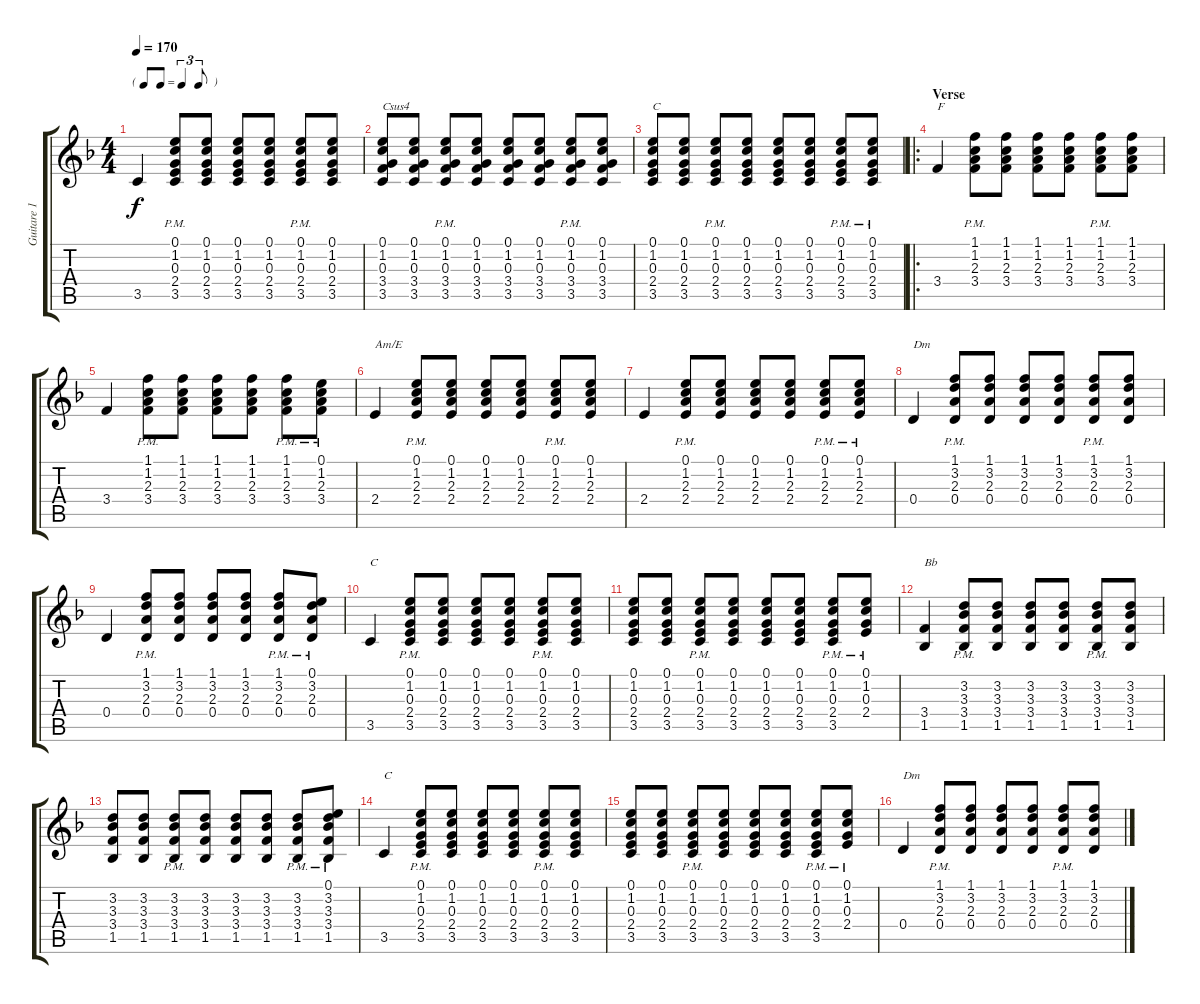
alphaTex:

\track ("Guitare 1" "Guitare 1") {instrument acousticguitarsteel}
\staff {score tabs}
\tuning (E4 B3 G3 D3 A2 E2) {hide}
\ts (4 4)
\tf triplet8th
\tempo 170
\clef g2
\ks f
3.5.4{dy f} (0.1{pm} 1.2{pm} 0.3{pm} 2.4{pm} 3.5{pm}).8 (0.1 1.2 0.3 2.4 3.5).8 (0.1 1.2 0.3 2.4 3.5).8 (0.1 1.2 0.3 2.4 3.5).8 (0.1{pm} 1.2{pm} 0.3{pm} 2.4{pm} 3.5{pm}).8 (0.1 1.2 0.3 2.4 3.5).8 |
(0.1 1.2 0.3 3.4 3.5).8{txt "Csus4"} (0.1 1.2 0.3 3.4 3.5).8 (0.1{pm} 1.2{pm} 0.3{pm} 3.4{pm} 3.5{pm}).8 (0.1 1.2 0.3 3.4 3.5).8 (0.1 1.2 0.3 3.4 3.5).8 (0.1 1.2 0.3 3.4 3.5).8 (0.1{pm} 1.2{pm} 0.3{pm} 3.4{pm} 3.5{pm}).8 (0.1 1.2 0.3 3.4 3.5).8 |
(0.1 1.2 0.3 2.4 3.5).8{txt "C"} (0.1 1.2 0.3 2.4 3.5).8 (0.1{pm} 1.2{pm} 0.3{pm} 2.4 3.5{pm}).8 (0.1 1.2 0.3 2.4 3.5).8 (0.1 1.2 0.3 2.4 3.5).8 (0.1 1.2 0.3 2.4 3.5).8 (0.1{pm} 1.2{pm} 0.3{pm} 2.4{pm} 3.5{pm}).8 (0.1 1.2 0.3 2.4{pm} 3.5).8 |
\ro
\section ("" "Verse")
3.4.4{txt "F"} (1.1{pm} 1.2{pm} 2.3{pm} 3.4{pm}).8 (1.1 1.2 2.3 3.4).8 (1.1 1.2 2.3 3.4).8 (1.1 1.2 2.3 3.4).8 (1.1{pm} 1.2{pm} 2.3{pm} 3.4{pm}).8 (1.1 1.2 2.3 3.4).8 |
3.4.4 (1.1{pm} 1.2{pm} 2.3{pm} 3.4{pm}).8 (1.1 1.2 2.3 3.4).8 (1.1 1.2 2.3 3.4).8 (1.1 1.2 2.3 3.4).8 (1.1{pm} 1.2{pm} 2.3{pm} 3.4{pm}).8 (0.1 1.2{pm} 2.3{pm} 3.4{pm}).8 |
2.4.4{txt "Am/E"} (0.1{pm} 1.2{pm} 2.3{pm} 2.4{pm}).8 (0.1 1.2 2.3 2.4).8 (0.1 1.2 2.3 2.4).8 (0.1 1.2 2.3 2.4).8 (0.1{pm} 1.2{pm} 2.3{pm} 2.4{pm}).8 (0.1 1.2 2.3 2.4).8 |
2.4.4 (0.1{pm} 1.2{pm} 2.3{pm} 2.4{pm}).8 (0.1 1.2 2.3 2.4).8 (0.1 1.2 2.3 2.4).8 (0.1 1.2 2.3 2.4).8 (0.1{pm} 1.2{pm} 2.3{pm} 2.4{pm}).8 (0.1 1.2{pm} 2.3{pm} 2.4{pm}).8 |
0.4.4{txt "Dm"} (1.1{pm} 3.2{pm} 2.3{pm} 0.4{pm}).8 (1.1 3.2 2.3 0.4).8 (1.1 3.2 2.3 0.4).8 (1.1 3.2 2.3 0.4).8 (1.1{pm} 3.2{pm} 2.3{pm} 0.4{pm}).8 (1.1 3.2 2.3 0.4).8 |
0.4.4 (1.1{pm} 3.2{pm} 2.3{pm} 0.4{pm}).8 (1.1 3.2 2.3 0.4).8 (1.1 3.2 2.3 0.4).8 (1.1 3.2 2.3 0.4).8 (1.1{pm} 3.2{pm} 2.3{pm} 0.4{pm}).8 (0.1 3.2{pm} 2.3{pm} 0.4{pm}).8 |
3.5.4{txt "C"} (0.1{pm} 1.2{pm} 0.3{pm} 2.4{pm} 3.5{pm}).8 (0.1 1.2 0.3 2.4 3.5).8 (0.1 1.2 0.3 2.4 3.5).8 (0.1 1.2 0.3 2.4 3.5).8 (0.1{pm} 1.2{pm} 0.3{pm} 2.4{pm} 3.5{pm}).8 (0.1 1.2 0.3 2.4 3.5).8 |
(0.1 1.2 0.3 2.4 3.5).8 (0.1 1.2 0.3 2.4 3.5).8 (0.1{pm} 1.2{pm} 0.3{pm} 2.4{pm} 3.5{pm}).8 (0.1 1.2 0.3 2.4 3.5).8 (0.1 1.2 0.3 2.4 3.5).8 (0.1 1.2 0.3 2.4 3.5).8 (0.1{pm} 1.2{pm} 0.3{pm} 2.4{pm} 3.5{pm}).8 (0.1 1.2{pm} 0.3{pm} 2.4{pm}).8 |
(3.4 1.5).4{txt "Bb"} (3.2{pm} 3.3{pm} 3.4{pm} 1.5{pm}).8 (3.2 3.3 3.4 1.5).8 (3.2 3.3 3.4 1.5).8 (3.2 3.3 3.4 1.5).8 (3.2{pm} 3.3{pm} 3.4{pm} 1.5{pm}).8 (3.2 3.3 3.4 1.5).8 |
(3.2 3.3 3.4 1.5).8 (3.2 3.3 3.4 1.5).8 (3.2{pm} 3.3{pm} 3.4{pm} 1.5{pm}).8 (3.2 3.3 3.4 1.5).8 (3.2 3.3 3.4 1.5).8 (3.2 3.3 3.4 1.5).8 (3.2{pm} 3.3{pm} 3.4{pm} 1.5{pm}).8 (0.1 3.2{pm} 3.3{pm} 3.4{pm} 1.5{pm}).8 |
3.5.4{txt "C"} (0.1{pm} 1.2{pm} 0.3{pm} 2.4{pm} 3.5{pm}).8 (0.1 1.2 0.3 2.4 3.5).8 (0.1 1.2 0.3 2.4 3.5).8 (0.1 1.2 0.3 2.4 3.5).8 (0.1{pm} 1.2{pm} 0.3{pm} 2.4{pm} 3.5{pm}).8 (0.1 1.2 0.3 2.4 3.5).8 |
(0.1 1.2 0.3 2.4 3.5).8 (0.1 1.2 0.3 2.4 3.5).8 (0.1{pm} 1.2{pm} 0.3{pm} 2.4{pm} 3.5{pm}).8 (0.1 1.2 0.3 2.4 3.5).8 (0.1 1.2 0.3 2.4 3.5).8 (0.1 1.2 0.3 2.4 3.5).8 (0.1{pm} 1.2{pm} 0.3{pm} 2.4{pm} 3.5{pm}).8 (0.1 1.2{pm} 0.3{pm} 2.4{pm}).8 |
0.4.4{txt "Dm"} (1.1{pm} 3.2{pm} 2.3{pm} 0.4{pm}).8 (1.1 3.2 2.3 0.4).8 (1.1 3.2 2.3 0.4).8 (1.1 3.2 2.3 0.4).8 (1.1{pm} 3.2{pm} 2.3{pm} 0.4{pm}).8 (1.1 3.2 2.3 0.4).8
